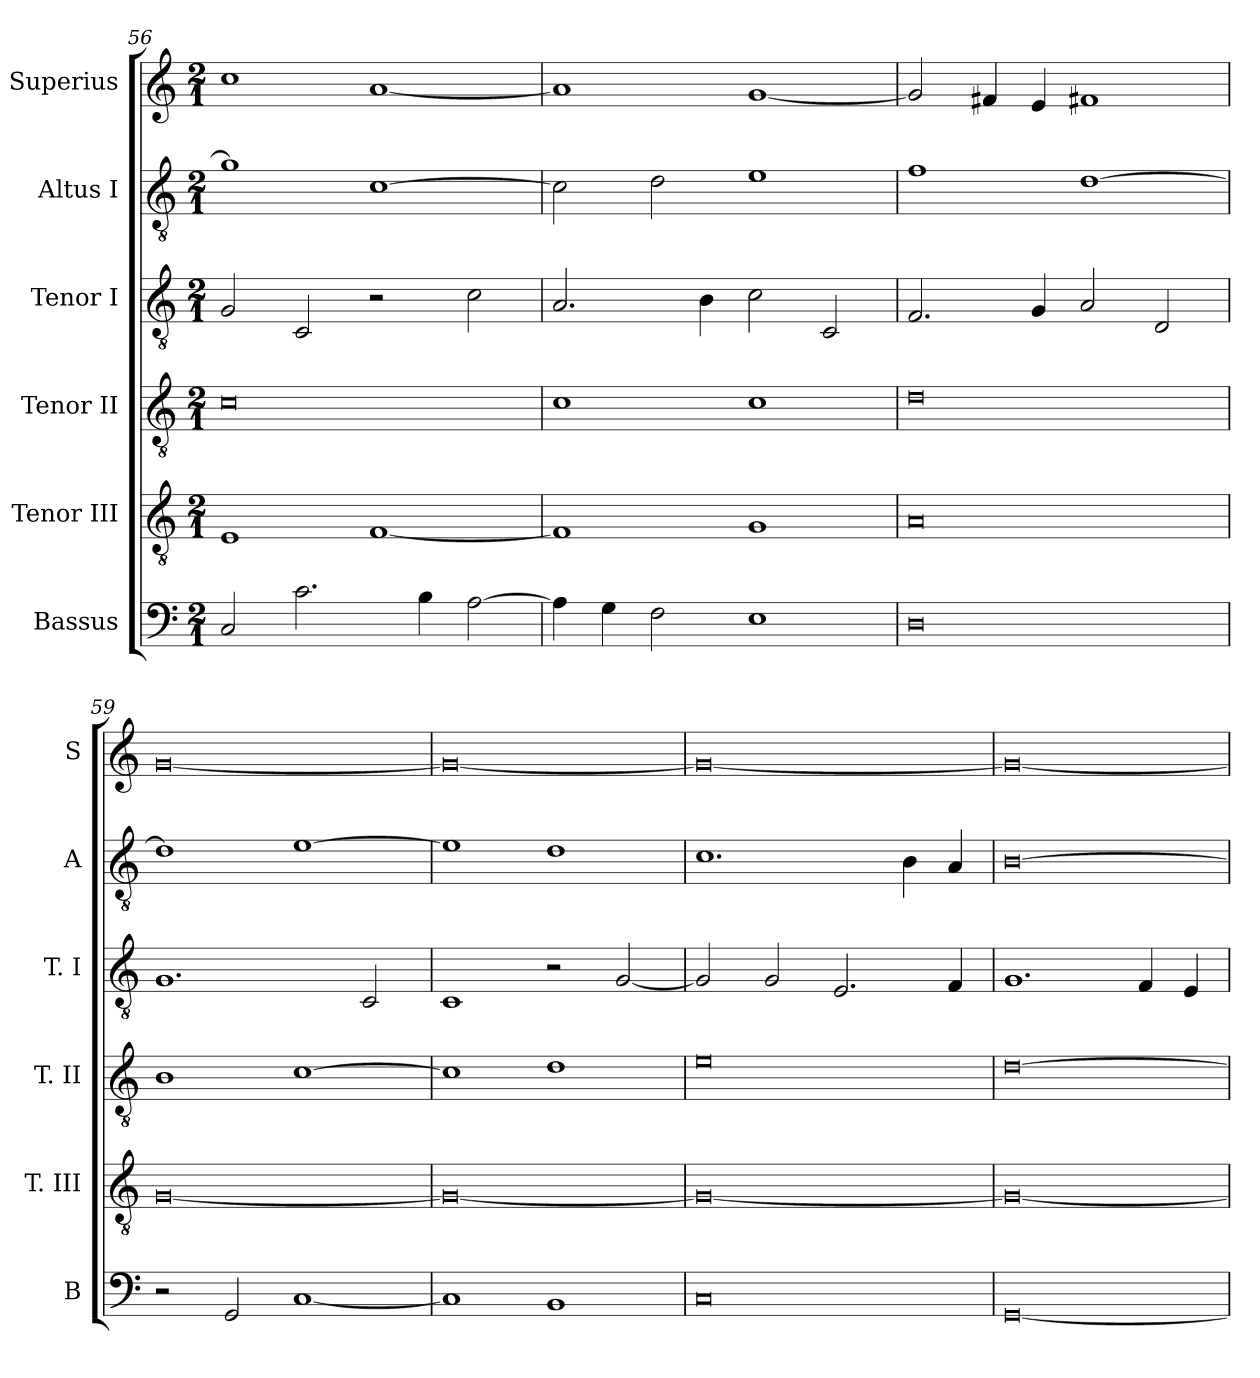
**kern	**kern	**kern	**kern	**kern	**kern
*part6	*part5	*part4	*part3	*part2	*part1
*staff6	*staff5	*staff4	*staff3	*staff2	*staff1
*I"Bassus	*I"Tenor III	*I"Tenor II	*I"Tenor I	*I"Altus I	*I"Superius
*I'B	*I'T. III	*I'T. II	*I'T. I	*I'A	*I'S
*clefF4	*clefGv2	*clefGv2	*clefGv2	*clefGv2	*clefG2
*k[]	*k[]	*k[]	*k[]	*k[]	*k[]
*C:	*C:	*C:	*C:	*C:	*C:
*M2/1	*M2/1	*M2/1	*M2/1	*M2/1	*M2/1
=56	=56	=56	=56	=56	=56
2C	1E	0c	2G	1g]	1cc
2.c	.	.	2C	.	.
.	[1F	.	2r	[1c	[1a
4B	.	.	.	.	.
[2A	.	.	2c	.	.
=57	=57	=57	=57	=57	=57
4A]	1F]	1c	2.A	2c]	1a]
4G	.	.	.	.	.
2F	.	.	.	2d	.
.	.	.	4B	.	.
1E	1G	1c	2c	1e	[1g
.	.	.	2C	.	.
=58	=58	=58	=58	=58	=58
0D	0A	0d	2.F	1f	2g]
.	.	.	.	.	4f#X
.	.	.	4G	.	4e
.	.	.	2A	[1d	1f#X
.	.	.	2D	.	.
=59	=59	=59	=59	=59	=59
2r	[0G	1B	1.G	1d]	[0g
2GG	.	.	.	.	.
[1C	.	[1c	.	[1e	.
.	.	.	2C	.	.
=60	=60	=60	=60	=60	=60
1C]	0G_	1c]	1C	1e]	0g_
1BB	.	1d	2r	1d	.
.	.	.	[2G	.	.
=61	=61	=61	=61	=61	=61
0C	0G_	0e	2G]	1.c	0g_
.	.	.	2G	.	.
.	.	.	2.E	.	.
.	.	.	.	4B	.
.	.	.	4F	4A	.
=62	=62	=62	=62	=62	=62
[0GG	0G_	[0d	1.G	[0B	0g_
.	.	.	4F	.	.
.	.	.	4E	.	.
=	=	=	=	=	=
*-	*-	*-	*-	*-	*-
